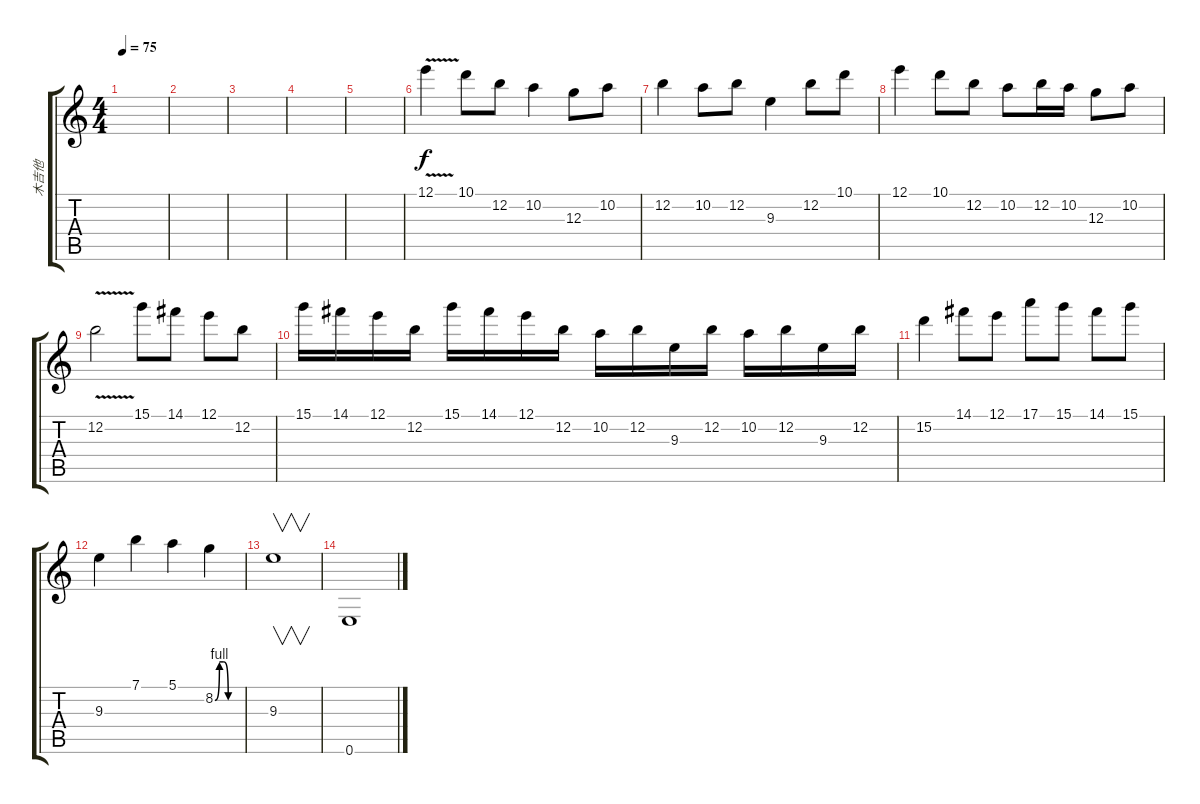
\track ("木吉他" "木吉他") {instrument acousticguitarnylon}
\staff {score tabs}
\tuning (E4 B3 G3 D3 A2 E2) {hide}
\ts (4 4)
\tempo 75
\clef g2
\ks c
|
|
|
|
|
12.1{v}.4 10.1.8 12.2.8 10.2.4 12.3.8 10.2.8 |
12.2.4 10.2.8 12.2.8 9.3.4 12.2.8 10.1.8 |
12.1.4 10.1.8 12.2.8 10.2.8 12.2.16 10.2.16 12.3.8 10.2.8 |
12.2{v}.2 15.1.8 14.1.8 12.1.8 12.2.8 |
15.1.16 14.1.16 12.1.16 12.2.16 15.1.16 14.1.16 12.1.16 12.2.16 10.2.16 12.2.16 9.3.16 12.2.16 10.2.16 12.2.16 9.3.16 12.2.16 |
15.2.4 14.1.8 12.1.8 17.1.8 15.1.8 14.1.8 15.1.8 |
9.3.4 7.1.4 5.1.4 8.2{be (custom 0 0 10 4 20 4 30 0 60 0)}.4 |
9.3.1{v} |
0.6.1
